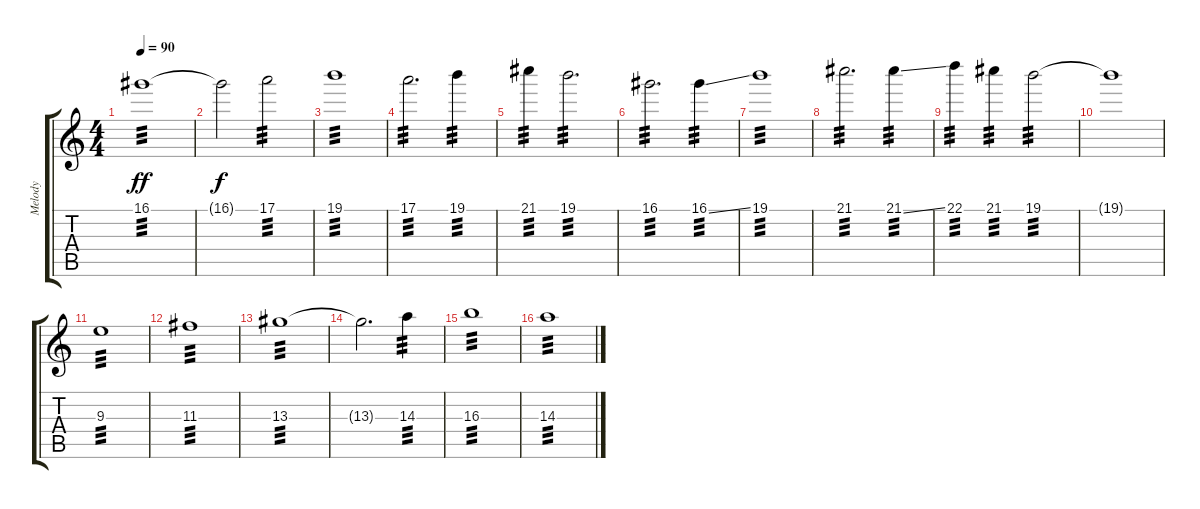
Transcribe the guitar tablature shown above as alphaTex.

\track ("Melody" "Melody") {instrument electricguitarjazz}
\staff {score tabs}
\tuning (E4 B3 G3 D3 A2 E2) {hide}
\ts (4 4)
\tempo 90
\clef g2
\ks c
16.1.1{tp 3 dy ff} |
16.1{t}.2{dy f} 17.1.2{tp 3} |
19.1.1{tp 3} |
17.1.2{d tp 3} 19.1.4{tp 3} |
21.1.4{tp 3} 19.1.2{d tp 3} |
16.1.2{d tp 3} 16.1{ss}.4{tp 3} |
19.1.1{tp 3} |
21.1.2{d tp 3} 21.1{ss}.4{tp 3} |
22.1.4{tp 3} 21.1.4{tp 3} 19.1.2{tp 3} |
19.1{t}.1 |
9.3.1{tp 3} |
11.3.1{tp 3} |
13.3.1{tp 3} |
13.3{t}.2{d} 14.3.4{tp 3} |
16.3.1{tp 3} |
14.3.1{tp 3}
